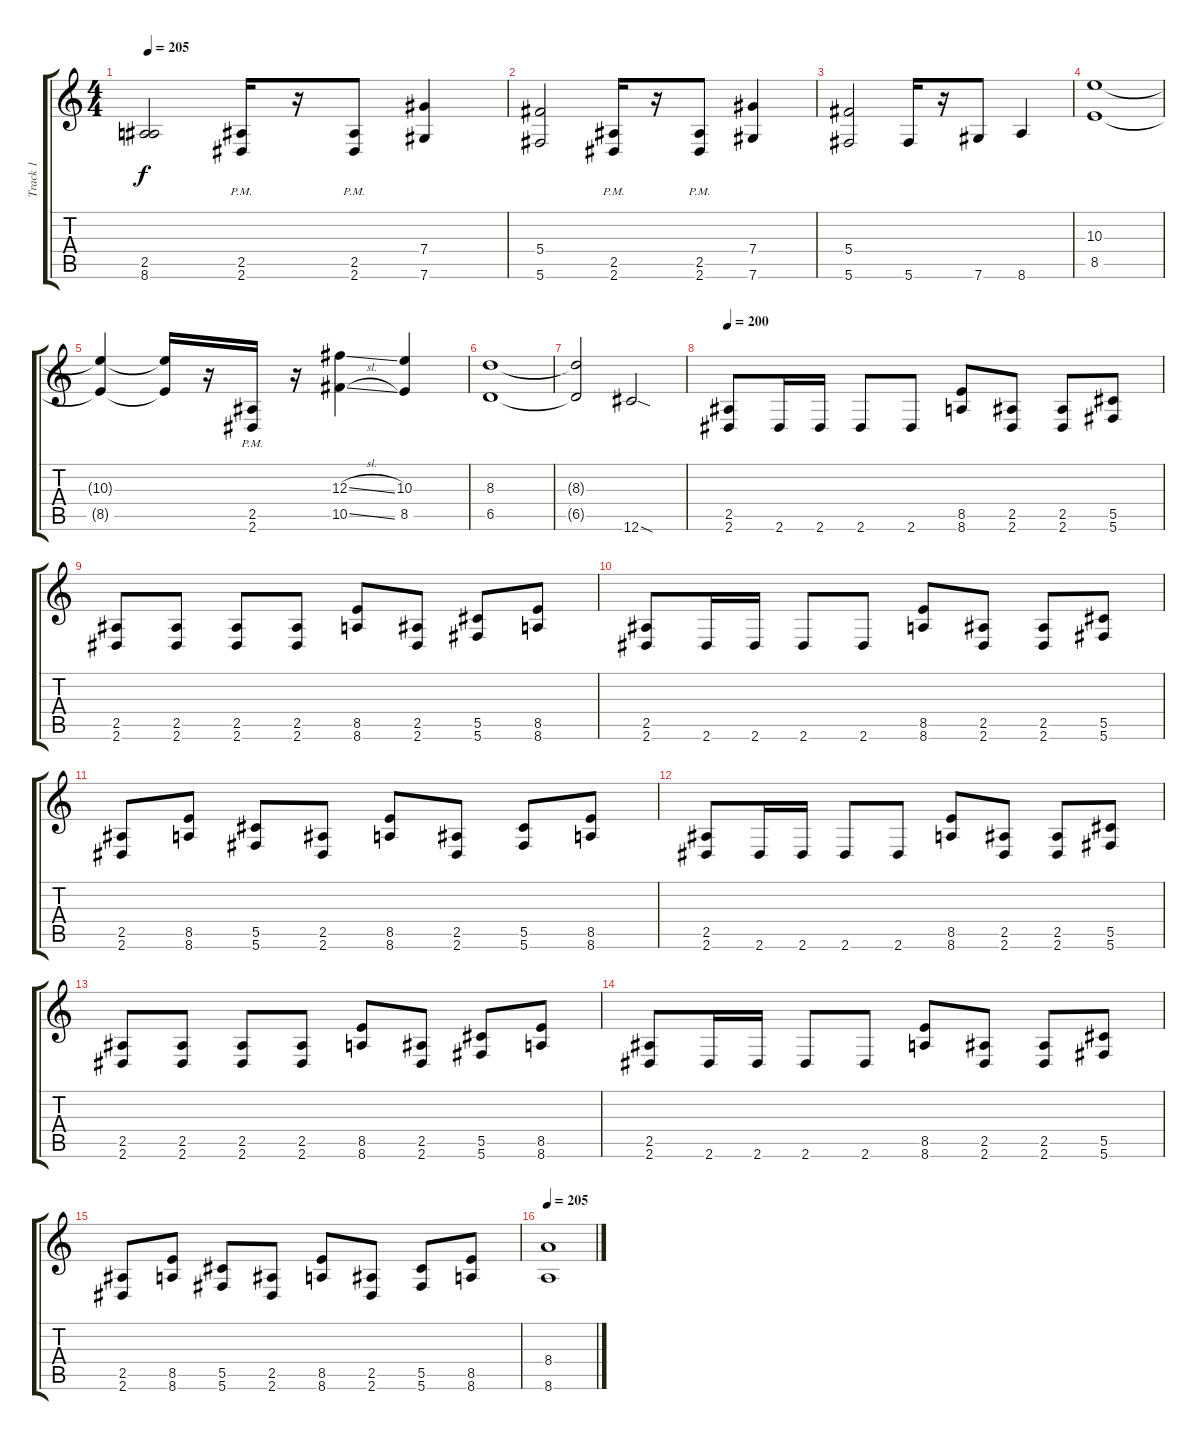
\track ("Track 1" "Track 1") {instrument distortionguitar}
\staff {score tabs}
\tuning (Eb4 Bb3 Gb3 Db3 Ab2 Db2) {hide}
\ts (4 4)
\tempo 205
\clef g2
\ks c
(2.5{t} 8.6{t}).2{dy f} (2.5{pm} 2.6{pm}).16 r.16 (2.5{pm} 2.6{pm}).8 (7.4 7.6).4 |
(5.4 5.6).2 (2.5{pm} 2.6{pm}).16 r.16 (2.5{pm} 2.6{pm}).8 (7.4 7.6).4 |
(5.4 5.6).2 5.6.16 r.16 7.6.8 8.6.4 |
(10.3 8.5).1 |
(10.3{t} 8.5{t}).4 (10.3{t} 8.5{t}).16 r.16 (2.5{pm} 2.6{pm}).16 r.16 (12.3{sl} 10.5{sl}).4 (10.3 8.5).4 |
(8.3 6.5).1 |
(8.3{t} 6.5{t}).2 12.6{sod}.2 |
\tempo 200
(2.5 2.6).8 2.6.16 2.6.16 2.6.8 2.6.8 (8.5 8.6).8 (2.5 2.6).8 (2.5 2.6).8 (5.5 5.6).8 |
(2.5 2.6).8 (2.5 2.6).8 (2.5 2.6).8 (2.5 2.6).8 (8.5 8.6).8 (2.5 2.6).8 (5.5 5.6).8 (8.5 8.6).8 |
(2.5 2.6).8 2.6.16 2.6.16 2.6.8 2.6.8 (8.5 8.6).8 (2.5 2.6).8 (2.5 2.6).8 (5.5 5.6).8 |
(2.5 2.6).8 (8.5 8.6).8 (5.5 5.6).8 (2.5 2.6).8 (8.5 8.6).8 (2.5 2.6).8 (5.5 5.6).8 (8.5 8.6).8 |
(2.5 2.6).8 2.6.16 2.6.16 2.6.8 2.6.8 (8.5 8.6).8 (2.5 2.6).8 (2.5 2.6).8 (5.5 5.6).8 |
(2.5 2.6).8 (2.5 2.6).8 (2.5 2.6).8 (2.5 2.6).8 (8.5 8.6).8 (2.5 2.6).8 (5.5 5.6).8 (8.5 8.6).8 |
(2.5 2.6).8 2.6.16 2.6.16 2.6.8 2.6.8 (8.5 8.6).8 (2.5 2.6).8 (2.5 2.6).8 (5.5 5.6).8 |
(2.5 2.6).8 (8.5 8.6).8 (5.5 5.6).8 (2.5 2.6).8 (8.5 8.6).8 (2.5 2.6).8 (5.5 5.6).8 (8.5 8.6).8 |
\tempo 205
(8.4 8.6).1
